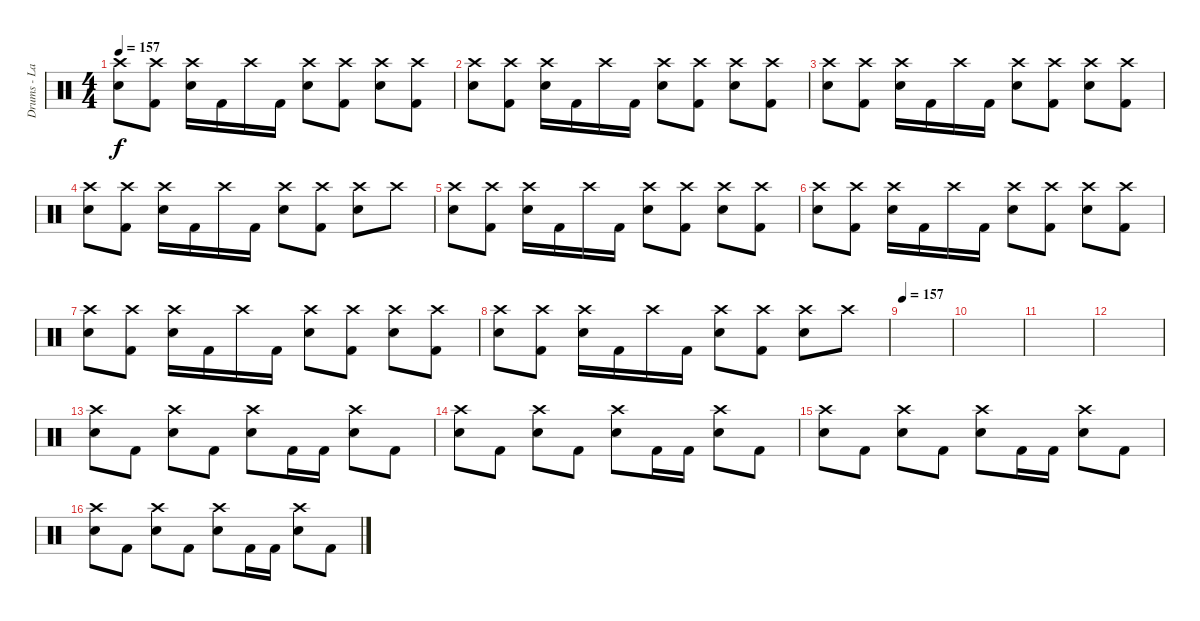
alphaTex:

\track ("Drums - Lars Ulrich" "Drums - La") {instrument percussion}
\staff {score}
\articulation defaults
\ts (4 4)
\tempo 157
\clef neutral
\ks c
("Crash high (hit)" "Electric Snare (hit)").8{dy f} ("Crash high (hit)" "Kick (hit) 2").8 ("Crash high (hit)" "Electric Snare (hit)").16 "Kick (hit) 2".16 "Crash high (hit)".16 "Kick (hit) 2".16 ("Crash high (hit)" "Electric Snare (hit)").8 ("Crash high (hit)" "Kick (hit) 2").8 ("Crash high (hit)" "Electric Snare (hit)").8 ("Crash high (hit)" "Kick (hit) 2").8 |
("Crash high (hit)" "Electric Snare (hit)").8 ("Crash high (hit)" "Kick (hit) 2").8 ("Crash high (hit)" "Electric Snare (hit)").16 "Kick (hit) 2".16 "Crash high (hit)".16 "Kick (hit) 2".16 ("Crash high (hit)" "Electric Snare (hit)").8 ("Crash high (hit)" "Kick (hit) 2").8 ("Crash high (hit)" "Electric Snare (hit)").8 ("Crash high (hit)" "Kick (hit) 2").8 |
("Crash high (hit)" "Electric Snare (hit)").8 ("Crash high (hit)" "Kick (hit) 2").8 ("Crash high (hit)" "Electric Snare (hit)").16 "Kick (hit) 2".16 "Crash high (hit)".16 "Kick (hit) 2".16 ("Crash high (hit)" "Electric Snare (hit)").8 ("Crash high (hit)" "Kick (hit) 2").8 ("Crash high (hit)" "Electric Snare (hit)").8 ("Crash high (hit)" "Kick (hit) 2").8 |
("Crash high (hit)" "Electric Snare (hit)").8 ("Crash high (hit)" "Kick (hit) 2").8 ("Crash high (hit)" "Electric Snare (hit)").16 "Kick (hit) 2".16 "Crash high (hit)".16 "Kick (hit) 2".16 ("Crash high (hit)" "Electric Snare (hit)").8 ("Crash high (hit)" "Kick (hit) 2").8 ("Crash high (hit)" "Electric Snare (hit)").8 "Crash high (hit)".8 |
("Crash high (hit)" "Electric Snare (hit)").8 ("Crash high (hit)" "Kick (hit) 2").8 ("Crash high (hit)" "Electric Snare (hit)").16 "Kick (hit) 2".16 "Crash high (hit)".16 "Kick (hit) 2".16 ("Crash high (hit)" "Electric Snare (hit)").8 ("Crash high (hit)" "Kick (hit) 2").8 ("Crash high (hit)" "Electric Snare (hit)").8 ("Crash high (hit)" "Kick (hit) 2").8 |
("Crash high (hit)" "Electric Snare (hit)").8 ("Crash high (hit)" "Kick (hit) 2").8 ("Crash high (hit)" "Electric Snare (hit)").16 "Kick (hit) 2".16 "Crash high (hit)".16 "Kick (hit) 2".16 ("Crash high (hit)" "Electric Snare (hit)").8 ("Crash high (hit)" "Kick (hit) 2").8 ("Crash high (hit)" "Electric Snare (hit)").8 ("Crash high (hit)" "Kick (hit) 2").8 |
("Crash high (hit)" "Electric Snare (hit)").8 ("Crash high (hit)" "Kick (hit) 2").8 ("Crash high (hit)" "Electric Snare (hit)").16 "Kick (hit) 2".16 "Crash high (hit)".16 "Kick (hit) 2".16 ("Crash high (hit)" "Electric Snare (hit)").8 ("Crash high (hit)" "Kick (hit) 2").8 ("Crash high (hit)" "Electric Snare (hit)").8 ("Crash high (hit)" "Kick (hit) 2").8 |
("Crash high (hit)" "Electric Snare (hit)").8 ("Crash high (hit)" "Kick (hit) 2").8 ("Crash high (hit)" "Electric Snare (hit)").16 "Kick (hit) 2".16 "Crash high (hit)".16 "Kick (hit) 2".16 ("Crash high (hit)" "Electric Snare (hit)").8 ("Crash high (hit)" "Kick (hit) 2").8 ("Crash high (hit)" "Electric Snare (hit)").8 "Crash high (hit)".8 |
\tempo 157
|
|
|
|
("Crash high (hit)" "Electric Snare (hit)").8 "Kick (hit) 2".8 ("Crash high (hit)" "Electric Snare (hit)").8 "Kick (hit) 2".8 ("Crash high (hit)" "Electric Snare (hit)").8 "Kick (hit) 2".16 "Kick (hit) 2".16 ("Crash high (hit)" "Electric Snare (hit)").8 "Kick (hit) 2".8 |
("Crash high (hit)" "Electric Snare (hit)").8 "Kick (hit) 2".8 ("Crash high (hit)" "Electric Snare (hit)").8 "Kick (hit) 2".8 ("Crash high (hit)" "Electric Snare (hit)").8 "Kick (hit) 2".16 "Kick (hit) 2".16 ("Crash high (hit)" "Electric Snare (hit)").8 "Kick (hit) 2".8 |
("Crash high (hit)" "Electric Snare (hit)").8 "Kick (hit) 2".8 ("Crash high (hit)" "Electric Snare (hit)").8 "Kick (hit) 2".8 ("Crash high (hit)" "Electric Snare (hit)").8 "Kick (hit) 2".16 "Kick (hit) 2".16 ("Crash high (hit)" "Electric Snare (hit)").8 "Kick (hit) 2".8 |
("Crash high (hit)" "Electric Snare (hit)").8 "Kick (hit) 2".8 ("Crash high (hit)" "Electric Snare (hit)").8 "Kick (hit) 2".8 ("Crash high (hit)" "Electric Snare (hit)").8 "Kick (hit) 2".16 "Kick (hit) 2".16 ("Crash high (hit)" "Electric Snare (hit)").8 "Kick (hit) 2".8
